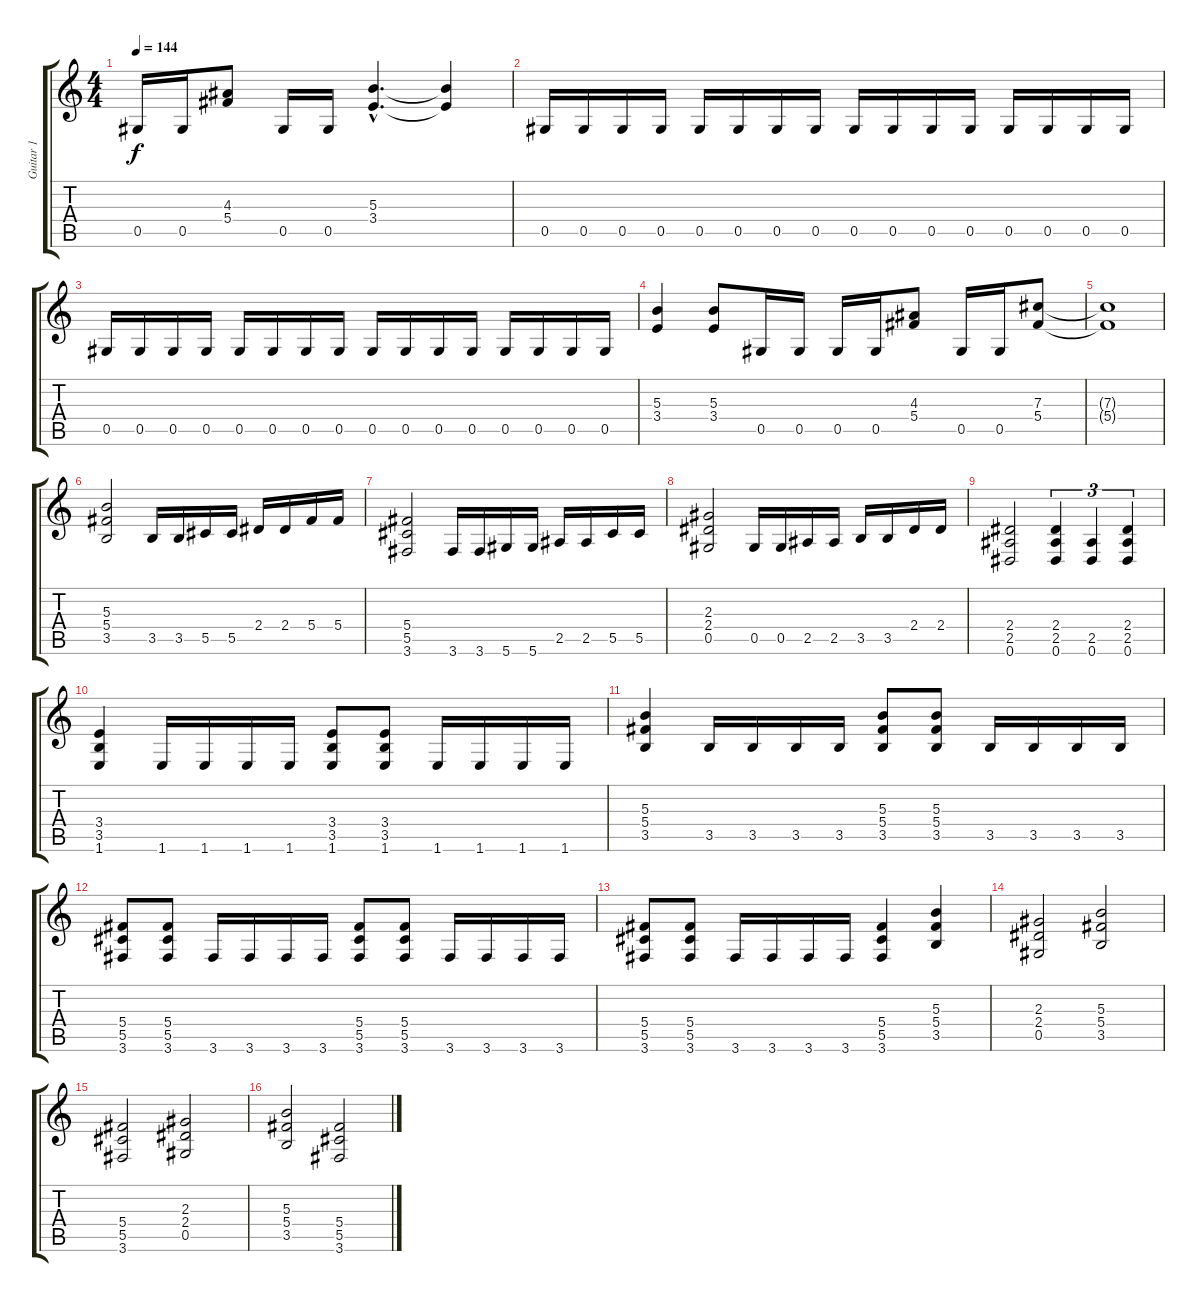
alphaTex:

\track ("Guitar 1" "Guitar 1") {instrument distortionguitar}
\staff {score tabs}
\tuning (Eb4 Bb3 Gb3 Db3 Ab2 Eb2) {hide}
\ts (4 4)
\tempo 144
\clef g2
\ks c
0.5.16{dy f} 0.5.16 (4.3 5.4).8 0.5.16 0.5.16 (5.3{hac} 3.4{hac}).4{d} (5.3{t} 3.4{t}).4 |
0.5.16 0.5.16 0.5.16 0.5.16 0.5.16 0.5.16 0.5.16 0.5.16 0.5.16 0.5.16 0.5.16 0.5.16 0.5.16 0.5.16 0.5.16 0.5.16 |
0.5.16 0.5.16 0.5.16 0.5.16 0.5.16 0.5.16 0.5.16 0.5.16 0.5.16 0.5.16 0.5.16 0.5.16 0.5.16 0.5.16 0.5.16 0.5.16 |
(5.3 3.4).4 (5.3 3.4).8 0.5.16 0.5.16 0.5.16 0.5.16 (4.3 5.4).8 0.5.16 0.5.16 (7.3 5.4).8 |
(7.3{t} 5.4{t}).1 |
(5.3 5.4 3.5).2 3.5.16 3.5.16 5.5.16 5.5.16 2.4.16 2.4.16 5.4.16 5.4.16 |
(5.4 5.5 3.6).2 3.6.16 3.6.16 5.6.16 5.6.16 2.5.16 2.5.16 5.5.16 5.5.16 |
(2.3 2.4 0.5).2 0.5.16 0.5.16 2.5.16 2.5.16 3.5.16 3.5.16 2.4.16 2.4.16 |
(2.4 2.5 0.6).2 (2.4 2.5 0.6).4{tu (3 2)} (2.5 0.6).4{tu (3 2)} (2.4 2.5 0.6).4{tu (3 2)} |
(3.4 3.5 1.6).4 1.6.16 1.6.16 1.6.16 1.6.16 (3.4 3.5 1.6).8 (3.4 3.5 1.6).8 1.6.16 1.6.16 1.6.16 1.6.16 |
(5.3 5.4 3.5).4 3.5.16 3.5.16 3.5.16 3.5.16 (5.3 5.4 3.5).8 (5.3 5.4 3.5).8 3.5.16 3.5.16 3.5.16 3.5.16 |
(5.4 5.5 3.6).8 (5.4 5.5 3.6).8 3.6.16 3.6.16 3.6.16 3.6.16 (5.4 5.5 3.6).8 (5.4 5.5 3.6).8 3.6.16 3.6.16 3.6.16 3.6.16 |
(5.4 5.5 3.6).8 (5.4 5.5 3.6).8 3.6.16 3.6.16 3.6.16 3.6.16 (5.4 5.5 3.6).4 (5.3 5.4 3.5).4 |
(2.3 2.4 0.5).2 (5.3 5.4 3.5).2 |
(5.4 5.5 3.6).2 (2.3 2.4 0.5).2 |
(5.3 5.4 3.5).2 (5.4 5.5 3.6).2
